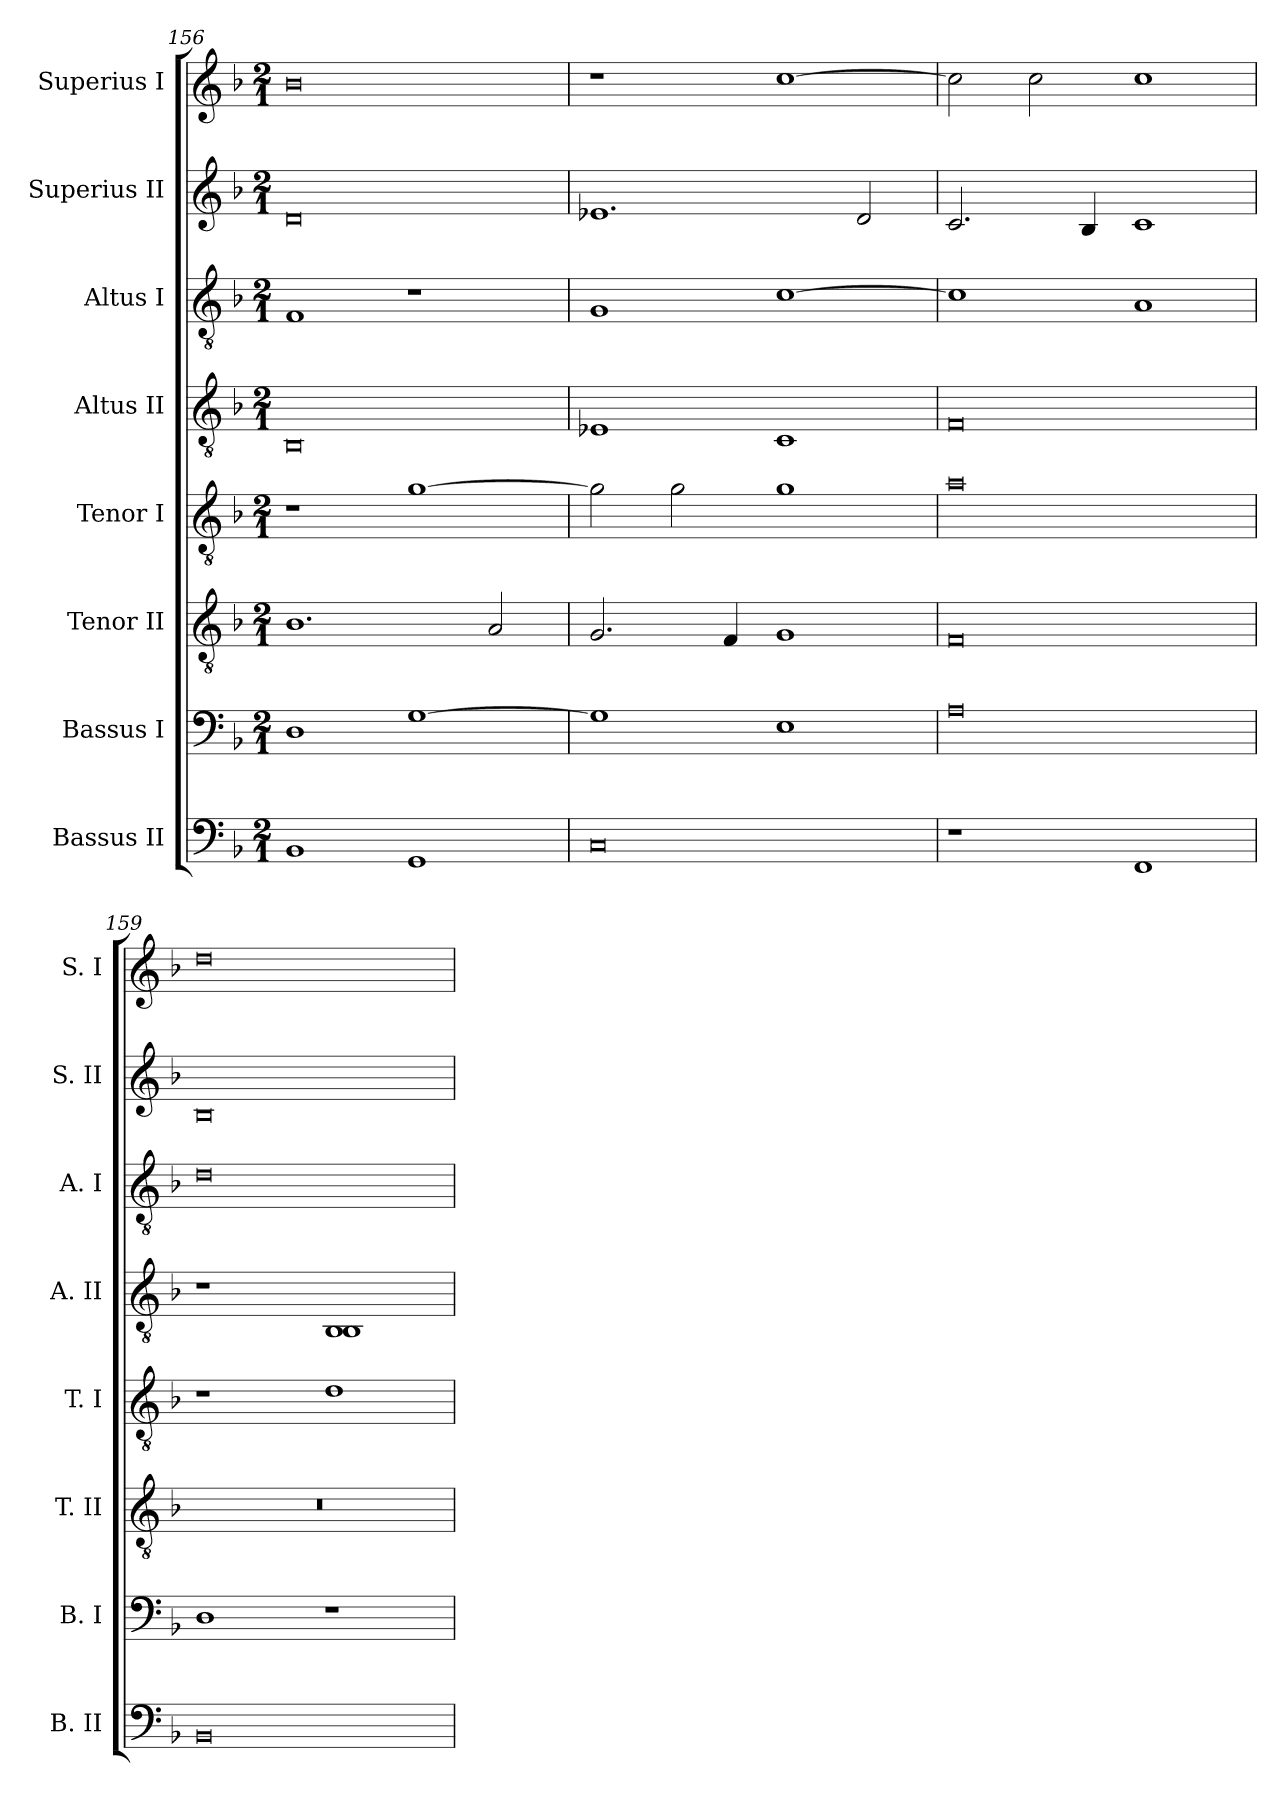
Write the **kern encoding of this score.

**kern	**kern	**kern	**kern	**kern	**kern	**kern	**kern
*part8	*part7	*part6	*part5	*part4	*part3	*part2	*part1
*staff8	*staff7	*staff6	*staff5	*staff4	*staff3	*staff2	*staff1
*I"Bassus II	*I"Bassus I	*I"Tenor II	*I"Tenor I	*I"Altus II	*I"Altus I	*I"Superius II	*I"Superius I
*I'B. II	*I'B. I	*I'T. II	*I'T. I	*I'A. II	*I'A. I	*I'S. II	*I'S. I
*clefF4	*clefF4	*clefGv2	*clefGv2	*clefGv2	*clefGv2	*clefG2	*clefG2
*k[b-]	*k[b-]	*k[b-]	*k[b-]	*k[b-]	*k[b-]	*k[b-]	*k[b-]
*F:	*F:	*F:	*F:	*F:	*F:	*F:	*F:
*M2/1	*M2/1	*M2/1	*M2/1	*M2/1	*M2/1	*M2/1	*M2/1
=156	=156	=156	=156	=156	=156	=156	=156
1BB-	1D	1.B-	1r	0BB-	1F	0d	0b-
1GG	[1G	.	[1g	.	1r	.	.
.	.	2A	.	.	.	.	.
=157	=157	=157	=157	=157	=157	=157	=157
0C	1G]	2.G	2g]	1E-X	1G	1.e-X	1r
.	.	.	2g	.	.	.	.
.	.	4F	.	.	.	.	.
.	1E	1G	1g	1C	[1c	.	[1cc
.	.	.	.	.	.	2d	.
=158	=158	=158	=158	=158	=158	=158	=158
1r	0A	0F	0a	0F	1c]	2.c	2cc]
.	.	.	.	.	.	.	2cc
.	.	.	.	.	.	4B-	.
1FF	.	.	.	.	1A	1c	1cc
=159	=159	=159	=159	=159	=159	=159	=159
*	*	*	*	*^	*	*	*
0BB-	1D	0r	1r	1r	1ryy	0d	0B-	0dd
.	1r	.	1d	1BB-	1BB-	.	.	.
*	*	*	*	*v	*v	*	*	*
=	=	=	=	=	=	=	=
*-	*-	*-	*-	*-	*-	*-	*-
